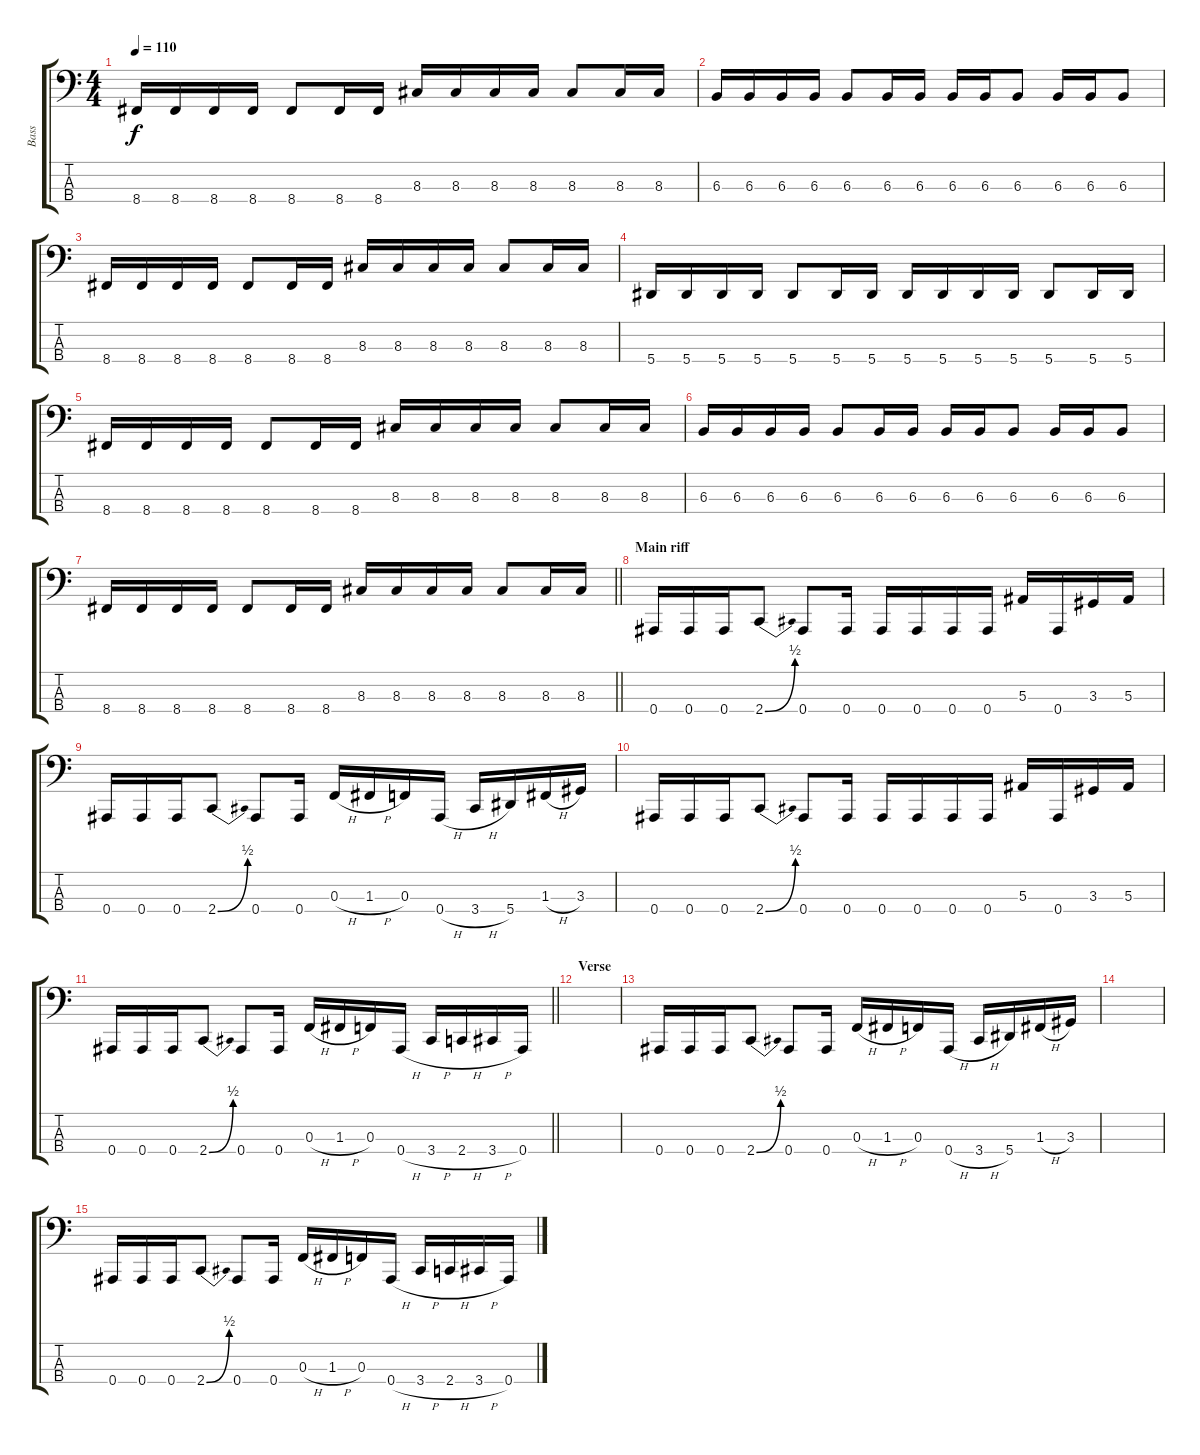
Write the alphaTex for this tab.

\track ("Bass" "Bass") {instrument electricbasspick}
\staff {score tabs}
\tuning (Eb2 Bb1 F1 Bb0) {hide}
\ts (4 4)
\tempo 110
\clef f4
\ks c
8.4.16{dy f} 8.4.16 8.4.16 8.4.16 8.4.8 8.4.16 8.4.16 8.3.16 8.3.16 8.3.16 8.3.16 8.3.8 8.3.16 8.3.16 |
6.3.16 6.3.16 6.3.16 6.3.16 6.3.8 6.3.16 6.3.16 6.3.16 6.3.16 6.3.8 6.3.16 6.3.16 6.3.8 |
8.4.16 8.4.16 8.4.16 8.4.16 8.4.8 8.4.16 8.4.16 8.3.16 8.3.16 8.3.16 8.3.16 8.3.8 8.3.16 8.3.16 |
5.4.16 5.4.16 5.4.16 5.4.16 5.4.8 5.4.16 5.4.16 5.4.16 5.4.16 5.4.16 5.4.16 5.4.8 5.4.16 5.4.16 |
8.4.16 8.4.16 8.4.16 8.4.16 8.4.8 8.4.16 8.4.16 8.3.16 8.3.16 8.3.16 8.3.16 8.3.8 8.3.16 8.3.16 |
6.3.16 6.3.16 6.3.16 6.3.16 6.3.8 6.3.16 6.3.16 6.3.16 6.3.16 6.3.8 6.3.16 6.3.16 6.3.8 |
\barLineRight lightlight
8.4.16 8.4.16 8.4.16 8.4.16 8.4.8 8.4.16 8.4.16 8.3.16 8.3.16 8.3.16 8.3.16 8.3.8 8.3.16 8.3.16 |
\section ("" "Main riff")
0.4.16 0.4.16 0.4.16 2.4{be (bend 0 0 60 2)}.8 0.4.8 0.4.16 0.4.16 0.4.16 0.4.16 0.4.16 5.3.16 0.4.16 3.3.16 5.3.16 |
0.4.16 0.4.16 0.4.16 2.4{be (bend 0 0 60 2)}.8 0.4.8 0.4.16 0.3{h}.16 1.3{h}.16 0.3.16 0.4{h}.16 3.4{h}.16 5.4.16 1.3{h}.16 3.3.16 |
0.4.16 0.4.16 0.4.16 2.4{be (bend 0 0 60 2)}.8 0.4.8 0.4.16 0.4.16 0.4.16 0.4.16 0.4.16 5.3.16 0.4.16 3.3.16 5.3.16 |
\barLineRight lightlight
0.4.16 0.4.16 0.4.16 2.4{be (bend 0 0 60 2)}.8 0.4.8 0.4.16 0.3{h}.16 1.3{h}.16 0.3.16 0.4{h}.16 3.4{h}.16 2.4{h}.16 3.4{h}.16 0.4.16 |
\section ("" "Verse")
|
0.4.16 0.4.16 0.4.16 2.4{be (bend 0 0 60 2)}.8 0.4.8 0.4.16 0.3{h}.16 1.3{h}.16 0.3.16 0.4{h}.16 3.4{h}.16 5.4.16 1.3{h}.16 3.3.16 |
|
0.4.16 0.4.16 0.4.16 2.4{be (bend 0 0 60 2)}.8 0.4.8 0.4.16 0.3{h}.16 1.3{h}.16 0.3.16 0.4{h}.16 3.4{h}.16 2.4{h}.16 3.4{h}.16 0.4.16
